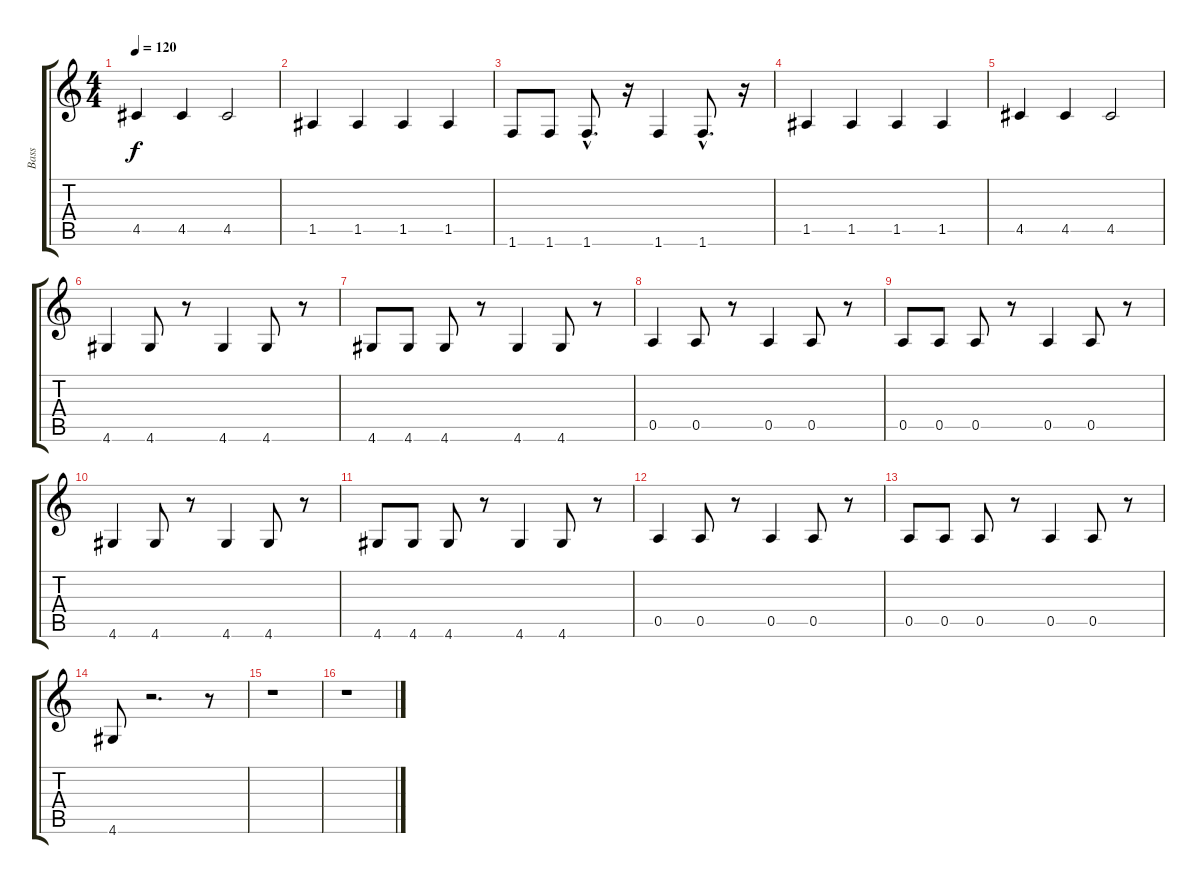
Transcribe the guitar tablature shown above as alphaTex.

\track ("Bass" "Bass") {instrument electricbassfinger}
\staff {score tabs}
\tuning (E4 B3 G3 D3 A2 E2) {hide}
\ts (4 4)
\tempo 120
\clef g2
\ks c
4.5.4{dy f} 4.5.4 4.5.2 |
1.5.4 1.5.4 1.5.4 1.5.4 |
1.6.8 1.6.8 1.6{hac}.8{d} r.16 1.6.4 1.6{hac}.8{d} r.16 |
1.5.4 1.5.4 1.5.4 1.5.4 |
4.5.4 4.5.4 4.5.2 |
4.6.4 4.6.8 r.8 4.6.4 4.6.8 r.8 |
4.6.8 4.6.8 4.6.8 r.8 4.6.4 4.6.8 r.8 |
0.5.4 0.5.8 r.8 0.5.4 0.5.8 r.8 |
0.5.8 0.5.8 0.5.8 r.8 0.5.4 0.5.8 r.8 |
4.6.4 4.6.8 r.8 4.6.4 4.6.8 r.8 |
4.6.8 4.6.8 4.6.8 r.8 4.6.4 4.6.8 r.8 |
0.5.4 0.5.8 r.8 0.5.4 0.5.8 r.8 |
0.5.8 0.5.8 0.5.8 r.8 0.5.4 0.5.8 r.8 |
4.6.8 r.2{d} r.8 |
r.1 |
r.1
